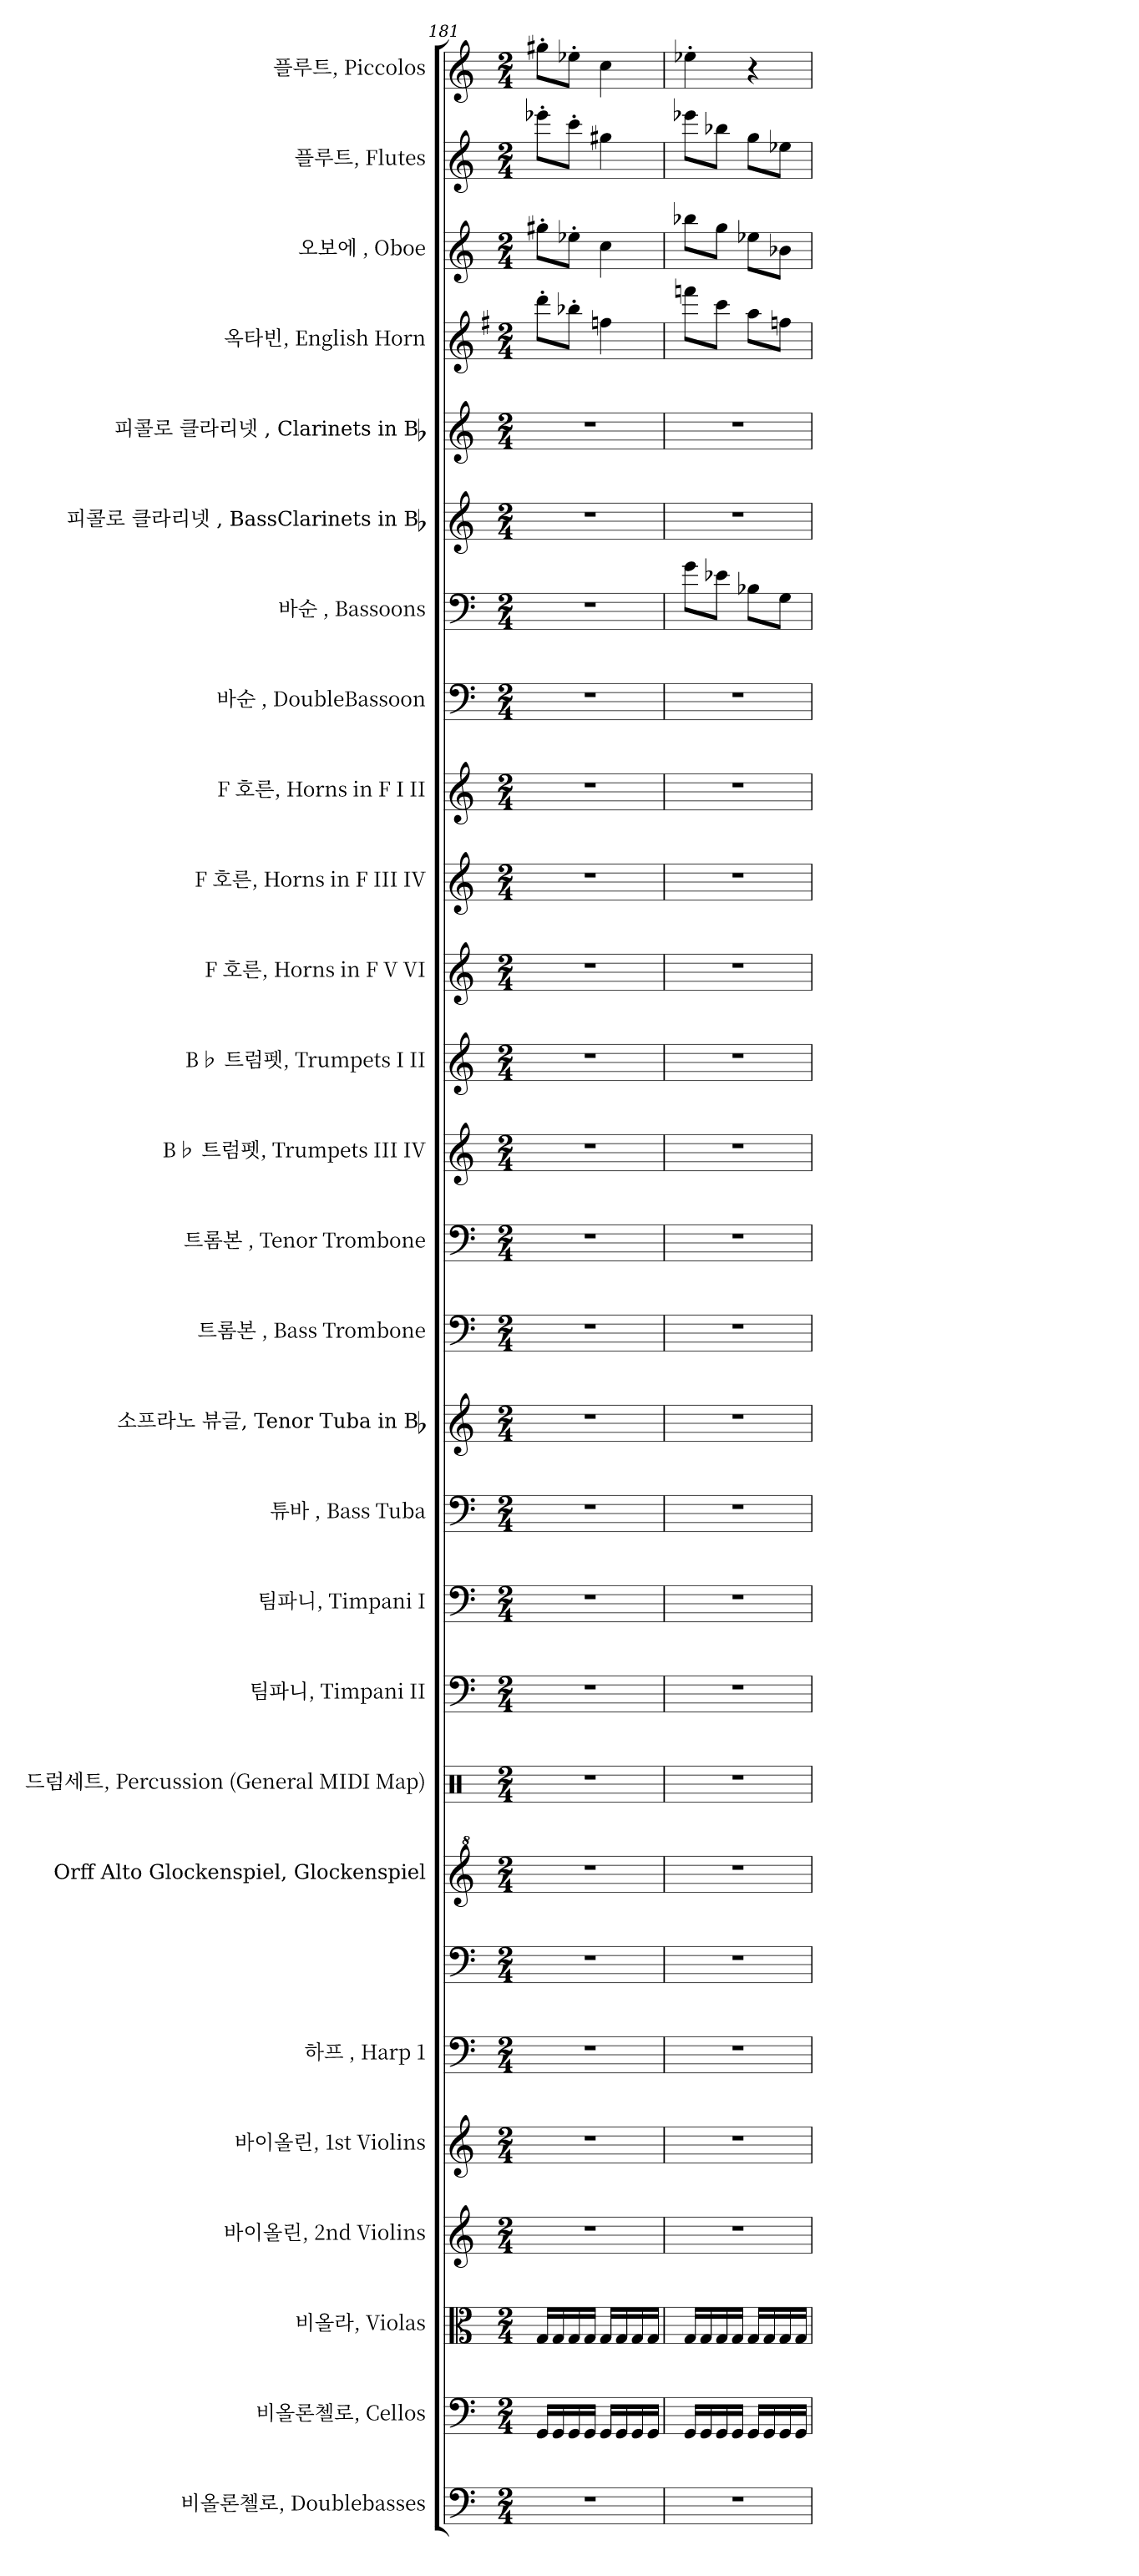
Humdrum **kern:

**kern	**kern	**kern	**kern	**kern	**kern	**kern	**kern	**kern	**kern	**kern	**kern	**kern	**kern	**kern	**kern	**kern	**kern	**kern	**kern	**kern	**kern	**kern	**kern	**kern	**kern	**kern	**kern
*part27	*part26	*part25	*part24	*part23	*part22	*part22	*part21	*part20	*part19	*part18	*part17	*part16	*part15	*part14	*part13	*part12	*part11	*part10	*part9	*part8	*part7	*part6	*part5	*part4	*part3	*part2	*part1
*staff28	*staff27	*staff26	*staff25	*staff24	*staff23	*staff22	*staff21	*staff20	*staff19	*staff18	*staff17	*staff16	*staff15	*staff14	*staff13	*staff12	*staff11	*staff10	*staff9	*staff8	*staff7	*staff6	*staff5	*staff4	*staff3	*staff2	*staff1
*I"비올론첼로, Doublebasses	*I"비올론첼로, Cellos	*I"비올라, Violas	*I"바이올린, 2nd Violins	*I"바이올린, 1st Violins	*I"하프 , Harp 1	*	*I"Orff Alto Glockenspiel, Glockenspiel	*I"드럼세트, Percussion (General MIDI Map)	*I"팀파니, Timpani II	*I"팀파니, Timpani I	*I"튜바 , Bass Tuba	*I"소프라노 뷰글, Tenor Tuba in Bb	*I"트롬본 , Bass Trombone	*I"트롬본 , Tenor Trombone	*I"B♭ 트럼펫, Trumpets III IV	*I"B♭ 트럼펫, Trumpets I II	*I"F 호른, Horns in F  V  VI	*I"F 호른, Horns in F III IV	*I"F 호른, Horns in F  I  II	*I"바순 , DoubleBassoon	*I"바순 , Bassoons	*I"피콜로 클라리넷 , BassClarinets in Bb	*I"피콜로 클라리넷 , Clarinets in Bb	*I"옥타빈, English Horn	*I"오보에 , Oboe	*I"플루트, Flutes	*I"플루트, Piccolos
*	*	*I'Vlas.	*I'Vlns.	*I'Vlns.	*I'Hrp.	*	*I'O. A. Glk.	*	*I'Timp.	*I'Timp.	*I'Tba.	*	*I'Tbn.	*I'Tbn.	*I'B♭ Tpt.	*I'B♭ Tpt.	*I'F Hn.	*I'F Hn.	*I'F Hn.	*	*I'Bsn.	*	*	*	*I'Ob.	*I'Fl.	*
*clefF4	*clefF4	*clefC3	*clefG2	*clefG2	*clefF4	*clefF4	*clefG^2	*clefX	*clefF4	*clefF4	*clefF4	*clefG2	*clefF4	*clefF4	*clefG2	*clefG2	*clefG2	*clefG2	*clefG2	*clefF4	*clefF4	*clefG2	*clefG2	*clefG2	*clefG2	*clefG2	*clefG2
*	*	*	*	*	*	*	*	*	*	*	*	*	*	*	*ITrd1c2	*ITrd1c2	*ITrd4c7	*ITrd4c7	*ITrd4c7	*	*	*ITrd-5c-8	*ITrd-5c-8	*ITrd4c7	*	*	*
*k[]	*k[]	*k[]	*k[]	*k[]	*k[]	*k[]	*k[]	*k[]	*k[]	*k[]	*k[]	*k[]	*k[]	*k[]	*k[b-e-]	*k[b-e-]	*k[b-]	*k[b-]	*k[b-]	*k[]	*k[]	*k[b-e-a-d-]	*k[b-e-a-d-]	*k[]	*k[]	*k[]	*k[]
*M2/4	*M2/4	*M2/4	*M2/4	*M2/4	*M2/4	*M2/4	*M2/4	*M2/4	*M2/4	*M2/4	*M2/4	*M2/4	*M2/4	*M2/4	*M2/4	*M2/4	*M2/4	*M2/4	*M2/4	*M2/4	*M2/4	*M2/4	*M2/4	*M2/4	*M2/4	*M2/4	*M2/4
=181	=181	=181	=181	=181	=181	=181	=181	=181	=181	=181	=181	=181	=181	=181	=181	=181	=181	=181	=181	=181	=181	=181	=181	=181	=181	=181	=181
2r	16GG/LL	16G/LL	2r	2r	2r	2r	2r	2r	2r	2r	2r	2r	2r	2r	2r	2r	2r	2r	2r	2r	2r	2r	2r	8gg'\L	8gg#X'\L	8eee-X'\L	8gg#X'\L
.	16GG/	16G/	.	.	.	.	.	.	.	.	.	.	.	.	.	.	.	.	.	.	.	.	.	.	.	.	.
.	16GG/	16G/	.	.	.	.	.	.	.	.	.	.	.	.	.	.	.	.	.	.	.	.	.	8ee-X'\J	8ee-X'\J	8ccc'\J	8ee-X'\J
.	16GG/JJ	16G/JJ	.	.	.	.	.	.	.	.	.	.	.	.	.	.	.	.	.	.	.	.	.	.	.	.	.
.	16GG/LL	16G/LL	.	.	.	.	.	.	.	.	.	.	.	.	.	.	.	.	.	.	.	.	.	4b-X\	4cc\	4gg#X\	4cc\
.	16GG/	16G/	.	.	.	.	.	.	.	.	.	.	.	.	.	.	.	.	.	.	.	.	.	.	.	.	.
.	16GG/	16G/	.	.	.	.	.	.	.	.	.	.	.	.	.	.	.	.	.	.	.	.	.	.	.	.	.
.	16GG/JJ	16G/JJ	.	.	.	.	.	.	.	.	.	.	.	.	.	.	.	.	.	.	.	.	.	.	.	.	.
=182	=182	=182	=182	=182	=182	=182	=182	=182	=182	=182	=182	=182	=182	=182	=182	=182	=182	=182	=182	=182	=182	=182	=182	=182	=182	=182	=182
2r	16GG/LL	16G/LL	2r	2r	2r	2r	2r	2r	2r	2r	2r	2r	2r	2r	2r	2r	2r	2r	2r	2r	8g\L	2r	2r	8bb-X\L	8bb-X\L	8eee-X\L	4ee-X'\
.	16GG/	16G/	.	.	.	.	.	.	.	.	.	.	.	.	.	.	.	.	.	.	.	.	.	.	.	.	.
.	16GG/	16G/	.	.	.	.	.	.	.	.	.	.	.	.	.	.	.	.	.	.	8e-X\J	.	.	8ff\J	8gg\J	8bb-X\J	.
.	16GG/JJ	16G/JJ	.	.	.	.	.	.	.	.	.	.	.	.	.	.	.	.	.	.	.	.	.	.	.	.	.
.	16GG/LL	16G/LL	.	.	.	.	.	.	.	.	.	.	.	.	.	.	.	.	.	.	8B-X\L	.	.	8dd\L	8ee-X\L	8gg\L	4r
.	16GG/	16G/	.	.	.	.	.	.	.	.	.	.	.	.	.	.	.	.	.	.	.	.	.	.	.	.	.
.	16GG/	16G/	.	.	.	.	.	.	.	.	.	.	.	.	.	.	.	.	.	.	8G\J	.	.	8b-X\J	8b-X\J	8ee-X\J	.
.	16GG/JJ	16G/JJ	.	.	.	.	.	.	.	.	.	.	.	.	.	.	.	.	.	.	.	.	.	.	.	.	.
=	=	=	=	=	=	=	=	=	=	=	=	=	=	=	=	=	=	=	=	=	=	=	=	=	=	=	=
*-	*-	*-	*-	*-	*-	*-	*-	*-	*-	*-	*-	*-	*-	*-	*-	*-	*-	*-	*-	*-	*-	*-	*-	*-	*-	*-	*-
